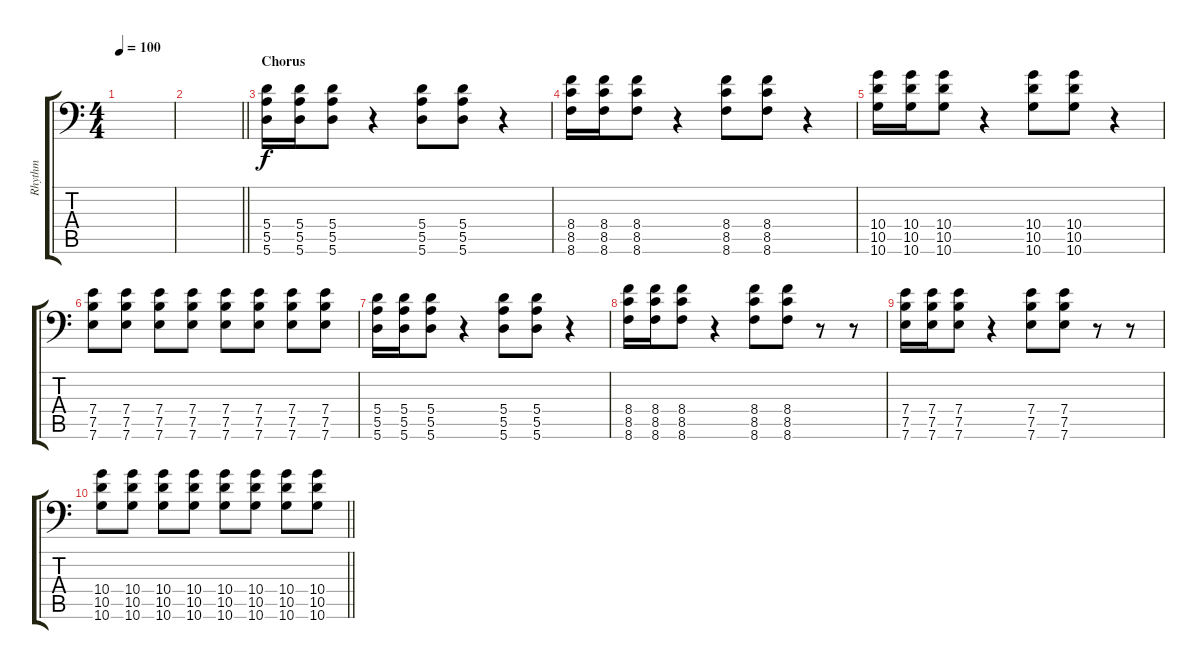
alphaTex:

\track ("Rhythm" "Rhythm") {instrument distortionguitar}
\staff {score tabs}
\tuning (D4 A3 F3 A2 E2 A1) {hide}
\ts (4 4)
\tempo 100
\clef f4
\ks c
|
\barLineRight lightlight
|
\section ("" "Chorus")
(5.4 5.5 5.6).16 (5.4 5.5 5.6).16 (5.4 5.5 5.6).8 r.4 (5.4 5.5 5.6).8 (5.4 5.5 5.6).8 r.4 |
(8.4 8.5 8.6).16 (8.4 8.5 8.6).16 (8.4 8.5 8.6).8 r.4 (8.4 8.5 8.6).8 (8.4 8.5 8.6).8 r.4 |
(10.4 10.5 10.6).16 (10.4 10.5 10.6).16 (10.4 10.5 10.6).8 r.4 (10.4 10.5 10.6).8 (10.4 10.5 10.6).8 r.4 |
(7.4 7.5 7.6).8 (7.4 7.5 7.6).8 (7.4 7.5 7.6).8 (7.4 7.5 7.6).8 (7.4 7.5 7.6).8 (7.4 7.5 7.6).8 (7.4 7.5 7.6).8 (7.4 7.5 7.6).8 |
(5.4 5.5 5.6).16 (5.4 5.5 5.6).16 (5.4 5.5 5.6).8 r.4 (5.4 5.5 5.6).8 (5.4 5.5 5.6).8 r.4 |
(8.4 8.5 8.6).16 (8.4 8.5 8.6).16 (8.4 8.5 8.6).8 r.4 (8.4 8.5 8.6).8 (8.4 8.5 8.6).8 r.8 r.8 |
(7.4 7.5 7.6).16 (7.4 7.5 7.6).16 (7.4 7.5 7.6).8 r.4 (7.4 7.5 7.6).8 (7.4 7.5 7.6).8 r.8 r.8 |
\barLineRight lightlight
(10.4 10.5 10.6).8 (10.4 10.5 10.6).8 (10.4 10.5 10.6).8 (10.4 10.5 10.6).8 (10.4 10.5 10.6).8 (10.4 10.5 10.6).8 (10.4 10.5 10.6).8 (10.4 10.5 10.6).8
